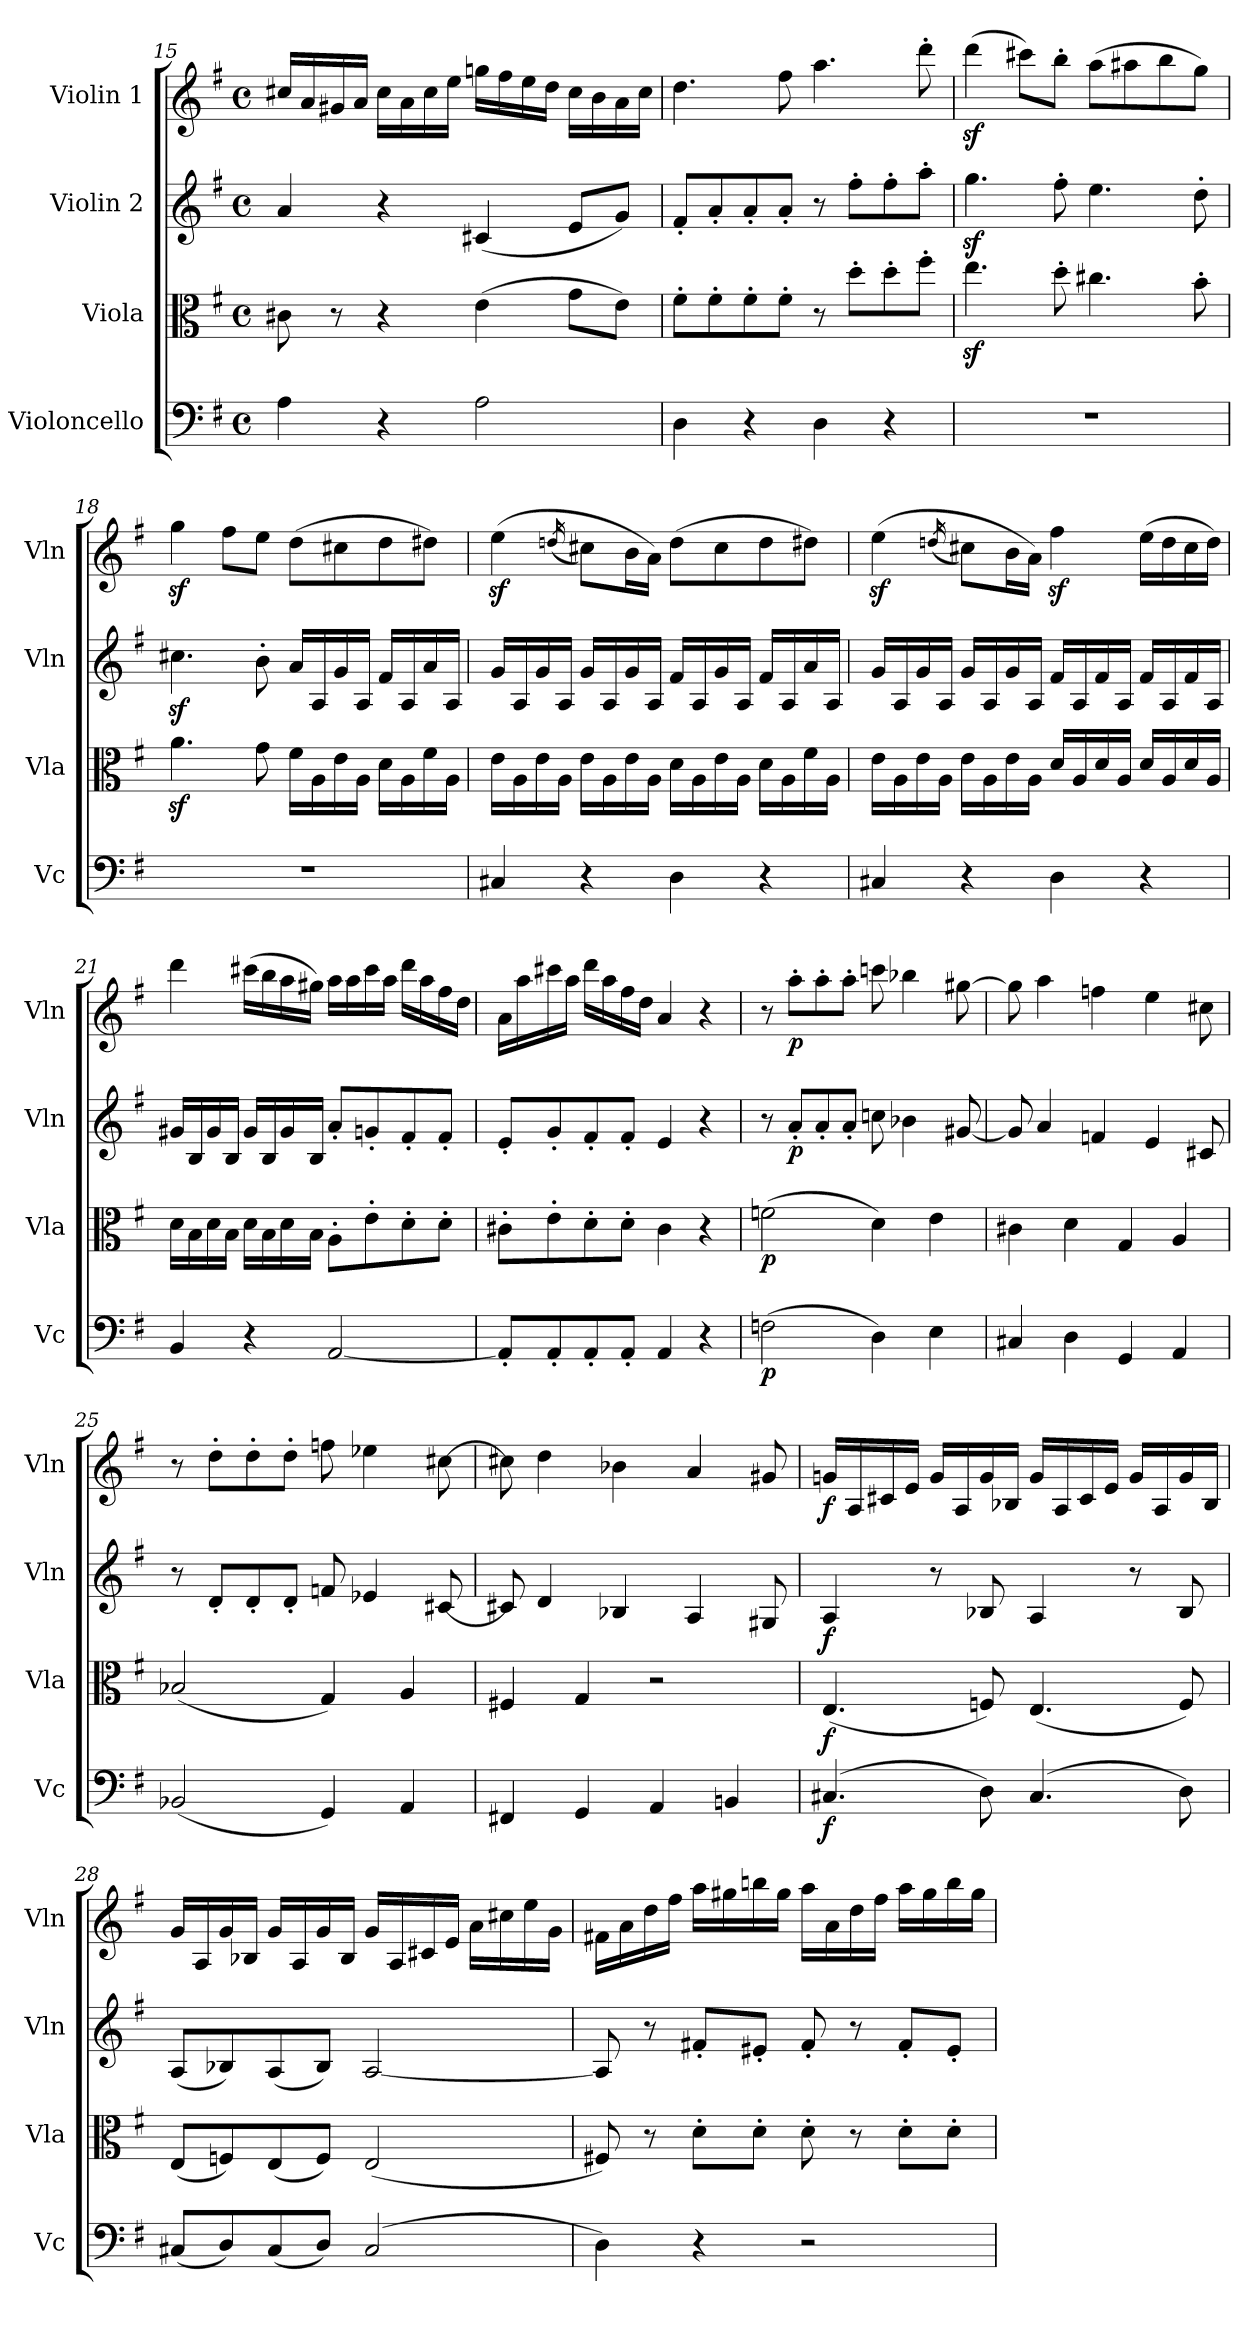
**kern	**dynam	**kern	**dynam	**kern	**dynam	**kern	**dynam
*part4	*part4	*part3	*part3	*part2	*part2	*part1	*part1
*staff4	*staff4	*staff3	*staff3	*staff2	*staff2	*staff1	*staff1
*I"Violoncello	*	*I"Viola	*	*I"Violin 2	*	*I"Violin 1	*
*I'Vc	*	*I'Vla	*	*I'Vln	*	*I'Vln	*
!!LO:LB:g=z
*clefF4	*	*clefC3	*	*clefG2	*	*clefG2	*
*k[f#]	*	*k[f#]	*	*k[f#]	*	*k[f#]	*
*M4/4	*	*M4/4	*	*M4/4	*	*M4/4	*
*met(c)	*	*met(c)	*	*met(c)	*	*met(c)	*
=15	=15	=15	=15	=15	=15	=15	=15
4A\	.	8c#X\	.	4a/	.	16cc#X/LL	.
.	.	.	.	.	.	16a/	.
.	.	8r	.	.	.	16g#X/	.
.	.	.	.	.	.	16a/JJ	.
4r	.	4r	.	4r	.	16cc#\LL	.
.	.	.	.	.	.	16a\	.
.	.	.	.	.	.	16cc#\	.
.	.	.	.	.	.	16ee\JJ	.
2A\	.	(4e\	.	(4c#X/	.	16ggn\LL	.
.	.	.	.	.	.	16ff#\	.
.	.	.	.	.	.	16ee\	.
.	.	.	.	.	.	16dd\JJ	.
.	.	8g\L	.	8e/L	.	16cc#\LL	.
.	.	.	.	.	.	16b\	.
.	.	8e\J)	.	8g/J)	.	16a\	.
.	.	.	.	.	.	16cc#\JJ	.
=16	=16	=16	=16	=16	=16	=16	=16
4D\	.	8f#'\L	.	8f#'/L	.	4.dd\	.
.	.	8f#'\	.	8a'/	.	.	.
4r	.	8f#'\	.	8a'/	.	.	.
.	.	8f#'\J	.	8a'/J	.	8ff#\	.
4D\	.	8r	.	8r	.	4.aa\	.
.	.	8dd'\L	.	8ff#'\L	.	.	.
4r	.	8dd'\	.	8ff#'\	.	.	.
.	.	8ff#'\J	.	8aa'\J	.	8ddd'\	.
!!LO:LB:g=z
=17	=17	=17	=17	=17	=17	=17	=17
1r	.	4.eez<\	.	4.ggz<\	.	(4dddz<\	.
.	.	.	.	.	.	8ccc#X\L)	.
.	.	8dd'\	.	8ff#'\	.	8bb'\J	.
.	.	4.cc#X\	.	4.ee\	.	(8aa\L	.
.	.	.	.	.	.	8aa#X\	.
.	.	.	.	.	.	8bb\	.
.	.	8b'\	.	8dd'\	.	8gg\J)	.
=18	=18	=18	=18	=18	=18	=18	=18
1r	.	4.az<\	.	4.cc#Xz<\	.	4ggz<\	.
.	.	.	.	.	.	8ff#\L	.
.	.	8g\	.	8b'\	.	8ee\J	.
.	.	16f#\LL	.	16a/LL	.	(8dd\L	.
.	.	16A\	.	16A/	.	.	.
.	.	16e\	.	16g/	.	8cc#X\	.
.	.	16A\JJ	.	16A/JJ	.	.	.
.	.	16d\LL	.	16f#/LL	.	8dd\	.
.	.	16A\	.	16A/	.	.	.
.	.	16f#\	.	16a/	.	8dd#X\J)	.
.	.	16A\JJ	.	16A/JJ	.	.	.
!!LO:PB:g=z
=19	=19	=19	=19	=19	=19	=19	=19
4C#X/	.	16e\LL	.	16g/LL	.	(4eez<\	.
.	.	16A\	.	16A/	.	.	.
.	.	16e\	.	16g/	.	.	.
.	.	16A\JJ	.	16A/JJ	.	.	.
.	.	.	.	.	.	(16qddn/	.
4r	.	16e\LL	.	16g/LL	.	8cc#X\L)	.
.	.	16A\	.	16A/	.	.	.
.	.	16e\	.	16g/	.	16b\L	.
.	.	16A\JJ	.	16A/JJ	.	16a\JJ)	.
4D\	.	16d\LL	.	16f#/LL	.	(8dd\L	.
.	.	16A\	.	16A/	.	.	.
.	.	16e\	.	16g/	.	8cc#\	.
.	.	16A\JJ	.	16A/JJ	.	.	.
4r	.	16d\LL	.	16f#/LL	.	8dd\	.
.	.	16A\	.	16A/	.	.	.
.	.	16f#\	.	16a/	.	8dd#X\J)	.
.	.	16A\JJ	.	16A/JJ	.	.	.
!!LO:LB:g=z
=20	=20	=20	=20	=20	=20	=20	=20
4C#X/	.	16e\LL	.	16g/LL	.	(4eez<\	.
.	.	16A\	.	16A/	.	.	.
.	.	16e\	.	16g/	.	.	.
.	.	16A\JJ	.	16A/JJ	.	.	.
.	.	.	.	.	.	(16qddn/	.
4r	.	16e\LL	.	16g/LL	.	8cc#X\L)	.
.	.	16A\	.	16A/	.	.	.
.	.	16e\	.	16g/	.	16b\L	.
.	.	16A\JJ	.	16A/JJ	.	16a\JJ)	.
4D\	.	16d/LL	.	16f#/LL	.	4ff#z<\	.
.	.	16A/	.	16A/	.	.	.
.	.	16d/	.	16f#/	.	.	.
.	.	16A/JJ	.	16A/JJ	.	.	.
4r	.	16d/LL	.	16f#/LL	.	(16ee\LL	.
.	.	16A/	.	16A/	.	16dd\	.
.	.	16d/	.	16f#/	.	16cc#\	.
.	.	16A/JJ	.	16A/JJ	.	16dd\JJ)	.
!!LO:LB:g=z
=21	=21	=21	=21	=21	=21	=21	=21
4BB/	.	16d\LL	.	16g#X/LL	.	4ddd\	.
.	.	16B\	.	16B/	.	.	.
.	.	16d\	.	16g#/	.	.	.
.	.	16B\JJ	.	16B/JJ	.	.	.
4r	.	16d\LL	.	16g#/LL	.	(16ccc#X\LL	.
.	.	16B\	.	16B/	.	16bb\	.
.	.	16d\	.	16g#/	.	16aa\	.
.	.	16B\JJ	.	16B/JJ	.	16gg#X\JJ)	.
[2AA/	.	8A'\L	.	8a'/L	.	16aa\LL	.
.	.	.	.	.	.	16aa\	.
.	.	8e'\	.	8gn'/	.	16ccc#\	.
.	.	.	.	.	.	16aa\JJ	.
.	.	8d'\	.	8f#'/	.	16ddd\LL	.
.	.	.	.	.	.	16aa\	.
.	.	8d'\J	.	8f#'/J	.	16ff#\	.
.	.	.	.	.	.	16dd\JJ	.
!!LO:LB:g=z
=22	=22	=22	=22	=22	=22	=22	=22
8AA'/L]	.	8c#X'\L	.	8e'/L	.	16a\LL	.
.	.	.	.	.	.	16aa\	.
8AA'/	.	8e'\	.	8g'/	.	16ccc#X\	.
.	.	.	.	.	.	16aa\JJ	.
8AA'/	.	8d'\	.	8f#'/	.	16ddd\LL	.
.	.	.	.	.	.	16aa\	.
8AA'/J	.	8d'\J	.	8f#'/J	.	16ff#\	.
.	.	.	.	.	.	16dd\JJ	.
4AA/	.	4c#\	.	4e/	.	4a/	.
4r	.	4r	.	4r	.	4r	.
=23	=23	=23	=23	=23	=23	=23	=23
!	!LO:DY:b	!	!LO:DY:b	!	!	!	!
(2Fn\	p	(2fn\	p	8r	.	8r	.
!	!	!	!	!	!LO:DY:b	!	!LO:DY:b
.	.	.	.	8a'/L	p	8aa'\L	p
.	.	.	.	8a'/	.	8aa'\	.
.	.	.	.	8a'/J	.	8aa'\J	.
4D\)	.	4d\)	.	8ccn\	.	8cccn\	.
.	.	.	.	4b-X\	.	4bb-X\	.
4E\	.	4e\	.	.	.	.	.
.	.	.	.	[8g#X/	.	[8gg#X\	.
=24	=24	=24	=24	=24	=24	=24	=24
4C#X/	.	4c#X\	.	8g#/]	.	8gg#\]	.
.	.	.	.	4a/	.	4aa\	.
4D\	.	4d\	.	.	.	.	.
.	.	.	.	4fn/	.	4ffn\	.
4GG/	.	4G/	.	.	.	.	.
.	.	.	.	4e/	.	4ee\	.
4AA/	.	4A/	.	.	.	.	.
.	.	.	.	8c#X/	.	8cc#X\	.
=25	=25	=25	=25	=25	=25	=25	=25
(2BB-X/	.	(2B-X/	.	8r	.	8r	.
.	.	.	.	8d'/L	.	8dd'\L	.
.	.	.	.	8d'/	.	8dd'\	.
.	.	.	.	8d'/J	.	8dd'\J	.
4GG/)	.	4G/)	.	8fn/	.	8ffn\	.
.	.	.	.	4e-X/	.	4ee-X\	.
4AA/	.	4A/	.	.	.	.	.
.	.	.	.	[8c#X/	.	[8cc#X\	.
!!LO:PB:g=z
=26	=26	=26	=26	=26	=26	=26	=26
4FF#X/	.	4F#X/	.	8c#X/]	.	8cc#X\]	.
.	.	.	.	4d/	.	4dd\	.
4GG/	.	4G/	.	.	.	.	.
.	.	.	.	4B-X/	.	4b-X\	.
4AA/	.	2r	.	.	.	.	.
.	.	.	.	4A/	.	4a/	.
4BBn/	.	.	.	.	.	.	.
.	.	.	.	8G#X/	.	8g#X/	.
=27	=27	=27	=27	=27	=27	=27	=27
!	!LO:DY:b	!	!LO:DY:b	!	!LO:DY:b	!	!LO:DY:b
(4.C#X/	f	(4.E/	f	4A/	f	16gn/LL	f
.	.	.	.	.	.	16A/	.
.	.	.	.	.	.	16c#X/	.
.	.	.	.	.	.	16e/JJ	.
.	.	.	.	8r	.	16g/LL	.
.	.	.	.	.	.	16A/	.
8D\)	.	8Fn/)	.	8B-X/	.	16g/	.
.	.	.	.	.	.	16B-X/JJ	.
(4.C#/	.	(4.E/	.	4A/	.	16g/LL	.
.	.	.	.	.	.	16A/	.
.	.	.	.	.	.	16c#/	.
.	.	.	.	.	.	16e/JJ	.
.	.	.	.	8r	.	16g/LL	.
.	.	.	.	.	.	16A/	.
8D\)	.	8F/)	.	8B-/	.	16g/	.
.	.	.	.	.	.	16B-/JJ	.
!!LO:LB:g=z
=28	=28	=28	=28	=28	=28	=28	=28
(8C#X/L	.	(8E/L	.	(8A/L	.	16g/LL	.
.	.	.	.	.	.	16A/	.
8D/)	.	8Fn/)	.	8B-X/)	.	16g/	.
.	.	.	.	.	.	16B-X/JJ	.
(8C#/	.	(8E/	.	(8A/	.	16g/LL	.
.	.	.	.	.	.	16A/	.
8D/J)	.	8F/J)	.	8B-/J)	.	16g/	.
.	.	.	.	.	.	16B-/JJ	.
(2C#/	.	(2E/	.	[2A/	.	16g/LL	.
.	.	.	.	.	.	16A/	.
.	.	.	.	.	.	16c#X/	.
.	.	.	.	.	.	16e/JJ	.
.	.	.	.	.	.	16a\LL	.
.	.	.	.	.	.	16cc#X\	.
.	.	.	.	.	.	16ee\	.
.	.	.	.	.	.	16g\JJ	.
!!LO:LB:g=z
=29	=29	=29	=29	=29	=29	=29	=29
4D\)	.	8F#X/)	.	8A/]	.	16f#X\LL	.
.	.	.	.	.	.	16a\	.
.	.	8r	.	8r	.	16dd\	.
.	.	.	.	.	.	16ff#\JJ	.
4r	.	8d'\L	.	8f#X'/L	.	16aa\LL	.
.	.	.	.	.	.	16gg#X\	.
.	.	8d'\J	.	8e#X'/J	.	16bbn\	.
.	.	.	.	.	.	16gg#\JJ	.
2r	.	8d'\	.	8f#'/	.	16aa\LL	.
.	.	.	.	.	.	16a\	.
.	.	8r	.	8r	.	16dd\	.
.	.	.	.	.	.	16ff#\JJ	.
.	.	8d'\L	.	8f#'/L	.	16aa\LL	.
.	.	.	.	.	.	16gg#\	.
.	.	8d'\J	.	8e#'/J	.	16bb\	.
.	.	.	.	.	.	16gg#\JJ	.
=	=	=	=	=	=	=	=
*-	*-	*-	*-	*-	*-	*-	*-
